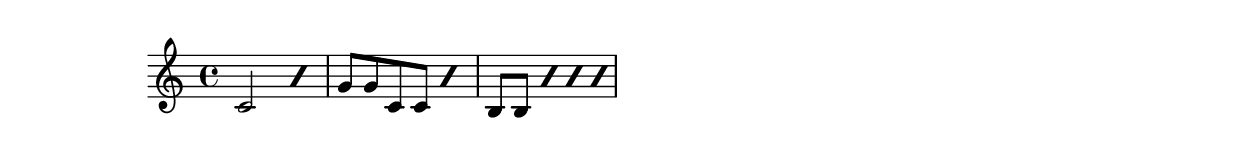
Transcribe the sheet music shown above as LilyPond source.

\version "2.10.0"
\header {
  texidoc = "Within a bar, beat repeats denote that a music snippet should be
played again."
}

\layout { ragged-right = ##t }

\relative c'
\context Voice {
  \time 4/4
  \repeat "percent" 2 { c2 }

  %% the chairman dances
  \repeat "percent" 2 { g'8 g c, c  }   
  \repeat "percent" 4 { b8 b8  }
}


